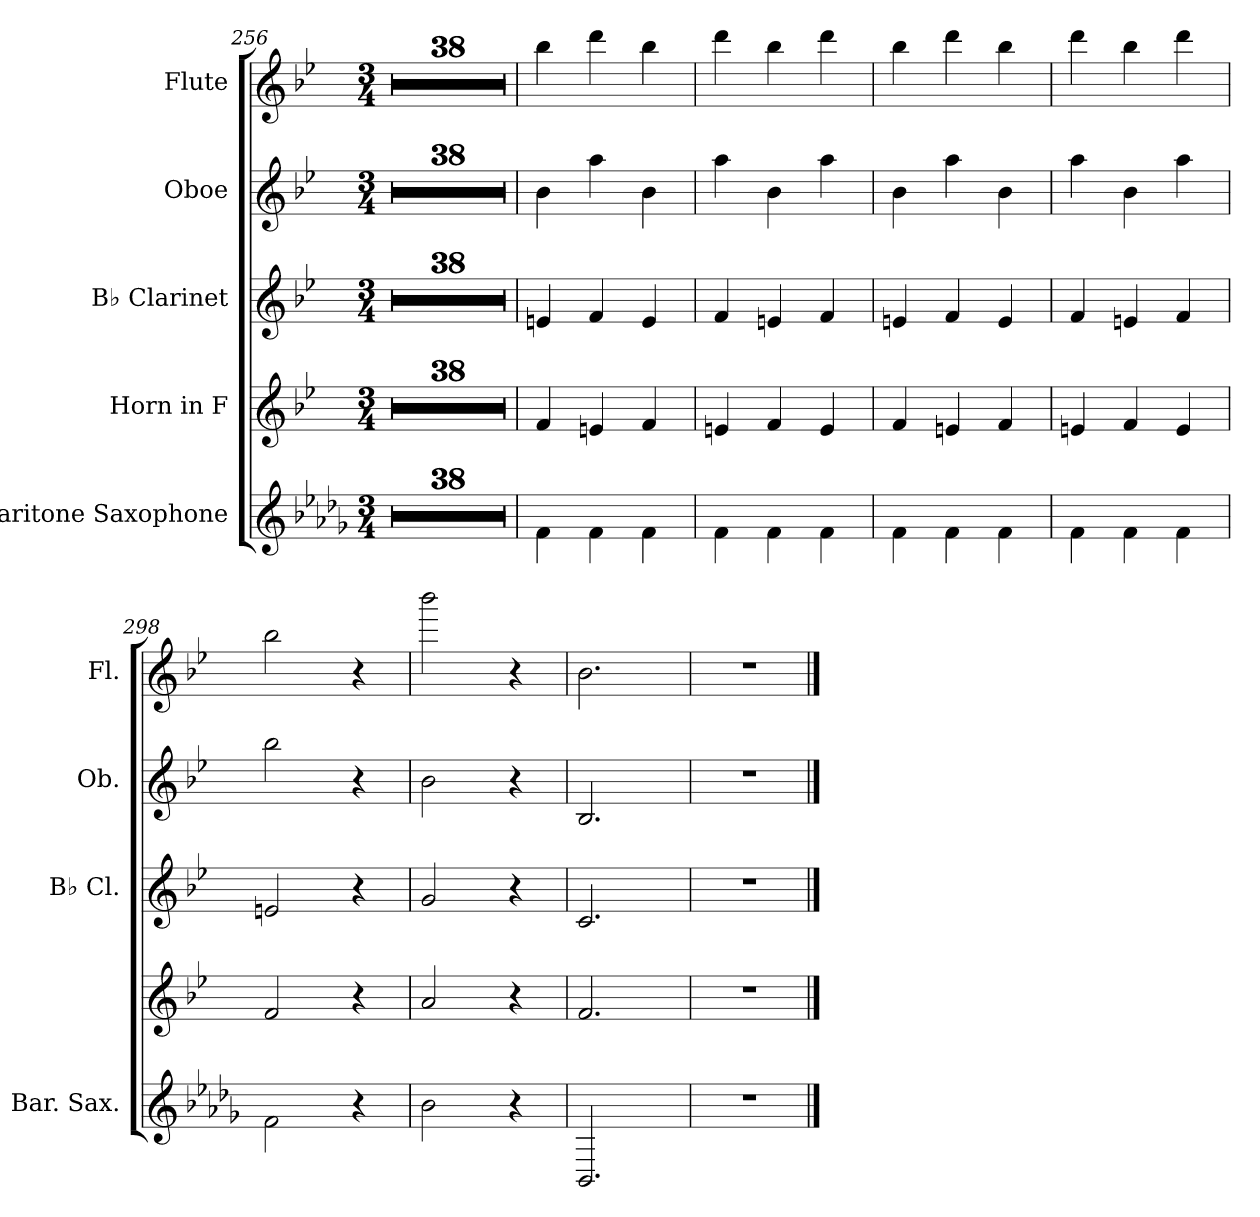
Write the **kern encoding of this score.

**kern	**kern	**kern	**kern	**kern
*part5	*part4	*part3	*part2	*part1
*staff5	*staff4	*staff3	*staff2	*staff1
*I"Baritone Saxophone	*I"Horn in F	*I"B♭ Clarinet	*I"Oboe	*I"Flute
*I'Bar. Sax.	*	*I'B♭ Cl.	*I'Ob.	*I'Fl.
*clefG2	*clefG2	*clefG2	*clefG2	*clefG2
*ITrd12c21	*ITrd4c7	*ITrd1c2	*	*
*k[b-e-a-d-g-]	*k[b-e-a-]	*k[b-e-a-d-]	*k[b-e-]	*k[b-e-]
*M3/4	*M3/4	*M3/4	*M3/4	*M3/4
=256	=256	=256	=256	=256
2.r	2.r	2.r	2.r	2.r
=257	=257	=257	=257	=257
2.r	2.r	2.r	2.r	2.r
=258	=258	=258	=258	=258
2.r	2.r	2.r	2.r	2.r
!!LO:PB:g=z
=259	=259	=259	=259	=259
2.r	2.r	2.r	2.r	2.r
=260	=260	=260	=260	=260
2.r	2.r	2.r	2.r	2.r
=261	=261	=261	=261	=261
2.r	2.r	2.r	2.r	2.r
=262	=262	=262	=262	=262
2.r	2.r	2.r	2.r	2.r
=263	=263	=263	=263	=263
2.r	2.r	2.r	2.r	2.r
=264	=264	=264	=264	=264
2.r	2.r	2.r	2.r	2.r
=265	=265	=265	=265	=265
2.r	2.r	2.r	2.r	2.r
=266	=266	=266	=266	=266
2.r	2.r	2.r	2.r	2.r
=267	=267	=267	=267	=267
2.r	2.r	2.r	2.r	2.r
=268	=268	=268	=268	=268
2.r	2.r	2.r	2.r	2.r
=269	=269	=269	=269	=269
2.r	2.r	2.r	2.r	2.r
=270	=270	=270	=270	=270
2.r	2.r	2.r	2.r	2.r
=271	=271	=271	=271	=271
2.r	2.r	2.r	2.r	2.r
=272	=272	=272	=272	=272
2.r	2.r	2.r	2.r	2.r
=273	=273	=273	=273	=273
2.r	2.r	2.r	2.r	2.r
=274	=274	=274	=274	=274
2.r	2.r	2.r	2.r	2.r
=275	=275	=275	=275	=275
2.r	2.r	2.r	2.r	2.r
!!LO:LB:g=z
=276	=276	=276	=276	=276
2.r	2.r	2.r	2.r	2.r
=277	=277	=277	=277	=277
2.r	2.r	2.r	2.r	2.r
=278	=278	=278	=278	=278
2.r	2.r	2.r	2.r	2.r
=279	=279	=279	=279	=279
2.r	2.r	2.r	2.r	2.r
=280	=280	=280	=280	=280
2.r	2.r	2.r	2.r	2.r
=281	=281	=281	=281	=281
2.r	2.r	2.r	2.r	2.r
=282	=282	=282	=282	=282
2.r	2.r	2.r	2.r	2.r
=283	=283	=283	=283	=283
2.r	2.r	2.r	2.r	2.r
=284	=284	=284	=284	=284
2.r	2.r	2.r	2.r	2.r
=285	=285	=285	=285	=285
2.r	2.r	2.r	2.r	2.r
=286	=286	=286	=286	=286
2.r	2.r	2.r	2.r	2.r
=287	=287	=287	=287	=287
2.r	2.r	2.r	2.r	2.r
=288	=288	=288	=288	=288
2.r	2.r	2.r	2.r	2.r
=289	=289	=289	=289	=289
2.r	2.r	2.r	2.r	2.r
=290	=290	=290	=290	=290
2.r	2.r	2.r	2.r	2.r
=291	=291	=291	=291	=291
2.r	2.r	2.r	2.r	2.r
=292	=292	=292	=292	=292
2.r	2.r	2.r	2.r	2.r
!!LO:PB:g=z
=293	=293	=293	=293	=293
2.r	2.r	2.r	2.r	2.r
=294	=294	=294	=294	=294
4F\	4B-/	4dn/	4b-\	4bb-\
4F\	4An/	4e-/	4aa\	4ddd\
4F\	4B-/	4d/	4b-\	4bb-\
=295	=295	=295	=295	=295
4F\	4An/	4e-/	4aa\	4ddd\
4F\	4B-/	4dn/	4b-\	4bb-\
4F\	4A/	4e-/	4aa\	4ddd\
=296	=296	=296	=296	=296
4F\	4B-/	4dn/	4b-\	4bb-\
4F\	4An/	4e-/	4aa\	4ddd\
4F\	4B-/	4d/	4b-\	4bb-\
=297	=297	=297	=297	=297
4F\	4An/	4e-/	4aa\	4ddd\
4F\	4B-/	4dn/	4b-\	4bb-\
4F\	4A/	4e-/	4aa\	4ddd\
=298	=298	=298	=298	=298
2F\	2B-/	2dn/	2bb-\	2bb-\
4r	4r	4r	4r	4r
=299	=299	=299	=299	=299
2B-\	2d/	2f/	2b-\	2bbb-\
4r	4r	4r	4r	4r
=300	=300	=300	=300	=300
2.BBB-/	2.B-/	2.B-/	2.B-/	2.b-\
=301	=301	=301	=301	=301
2.r	2.r	2.r	2.r	2.r
==	==	==	==	==
*-	*-	*-	*-	*-
